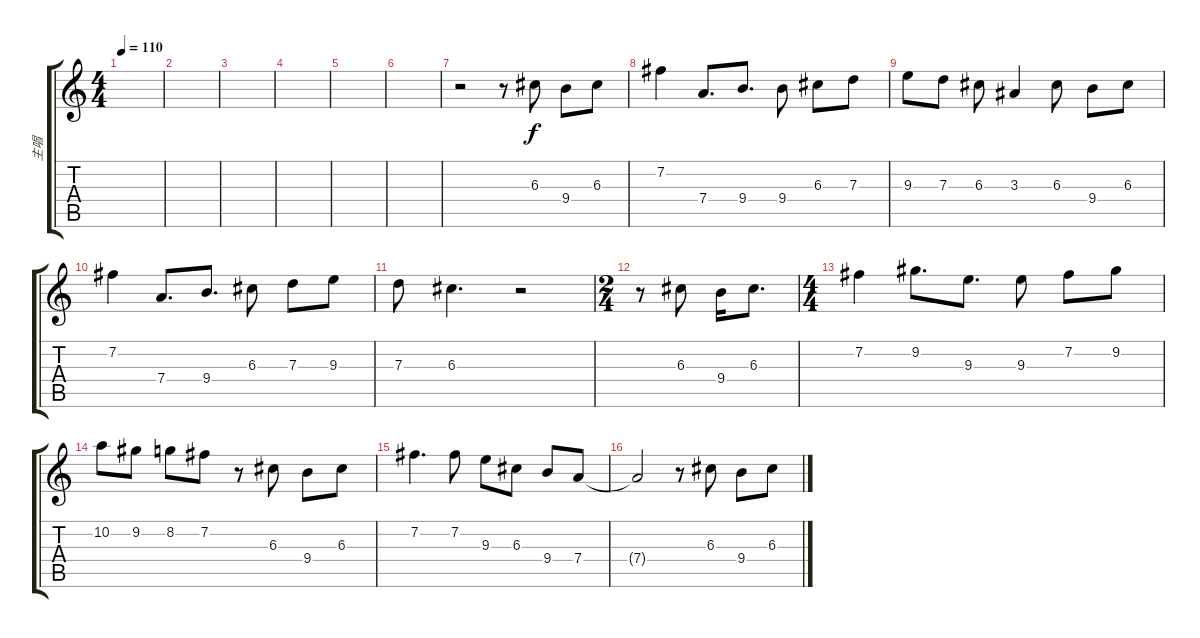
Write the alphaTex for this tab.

\track ("主唱" "主唱") {instrument acousticguitarnylon}
\staff {score tabs}
\tuning (E4 B3 G3 D3 A2 E2) {hide}
\ts (4 4)
\tempo 110
\clef g2
\ks c
|
|
|
|
|
|
r.2 r.8 6.3.8 9.4.8 6.3.8 |
7.2.4 7.4.8{d} 9.4.8{d} 9.4.8 6.3.8 7.3.8 |
9.3.8 7.3.8 6.3.8 3.3.4 6.3.8 9.4.8 6.3.8 |
7.2.4 7.4.8{d} 9.4.8{d} 6.3.8 7.3.8 9.3.8 |
7.3.8 6.3.4{d} r.2 |
\ts (2 4)
r.8 6.3.8 9.4.16 6.3.8{d} |
\ts (4 4)
7.2.4 9.2.8{d} 9.3.8{d} 9.3.8 7.2.8 9.2.8 |
10.2.8 9.2.8 8.2.8 7.2.8 r.8 6.3.8 9.4.8 6.3.8 |
7.2.4{d} 7.2.8 9.3.8 6.3.8 9.4.8 7.4.8 |
7.4{t}.2 r.8 6.3.8 9.4.8 6.3.8
